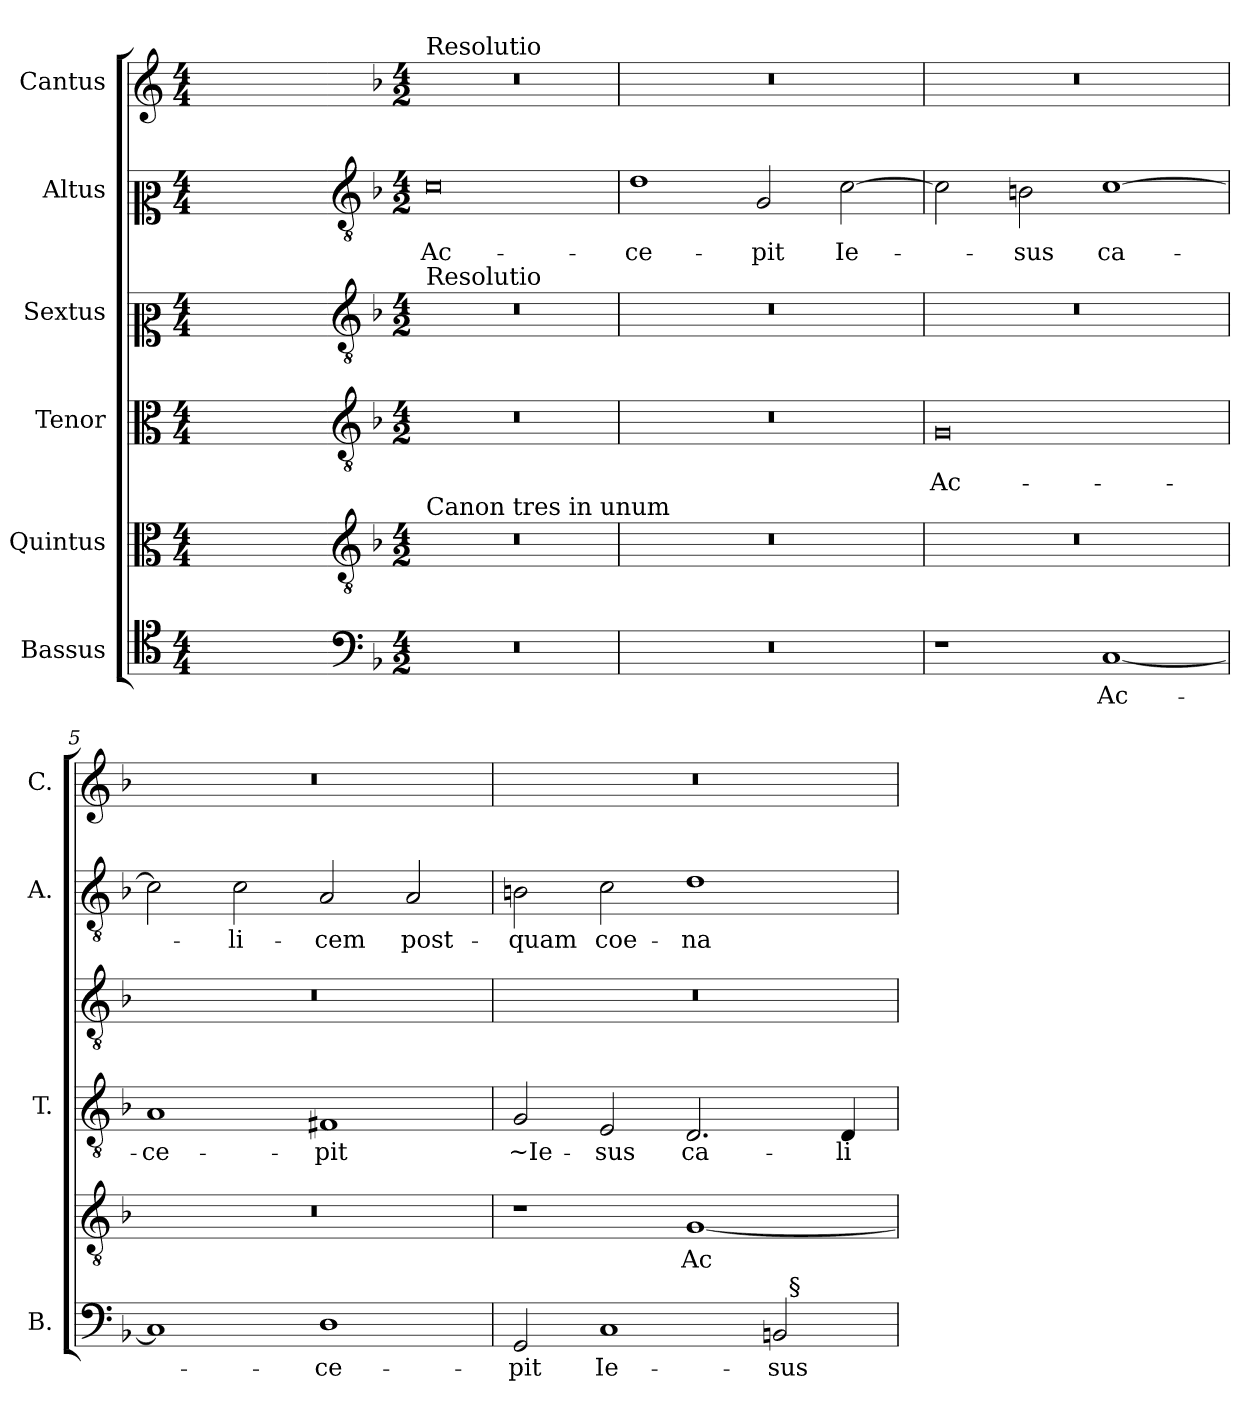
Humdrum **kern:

**kern	**text	**kern	**text	**kern	**text	**kern	**kern	**text	**kern
*part6	*part6	*part5	*part5	*part4	*part4	*part3	*part2	*part2	*part1
*staff6	*staff6	*staff5	*staff5	*staff4	*staff4	*staff3	*staff2	*staff2	*staff1
*I"Bassus	*	*I"Quintus	*	*I"Tenor	*	*I"Sextus	*I"Altus	*	*I"Cantus
*I'B.	*	*	*	*I'T.	*	*	*I'A.	*	*I'C.
*clefC4	*	*clefC3	*	*clefC3	*	*clefC2	*clefC2	*	*clefG2
*	*	*ITrd7c12	*	*ITrd7c12	*	*ITrd7c12	*ITrd7c12	*	*
*k[]	*	*k[]	*	*k[]	*	*k[]	*k[]	*	*k[]
*C:	*	*C:	*	*C:	*	*C:	*C:	*	*C:
*M4/4	*	*M4/4	*	*M4/4	*	*M4/4	*M4/4	*	*M4/4
=1	=1	=1	=1	=1	=1	=1	=1	=1	=1
1ryy	.	1ryy	.	1ryy	.	1ryy	1ryy	.	1ryy
=2-	=2-	=2-	=2-	=2-	=2-	=2-	=2-	=2-	=2-
*clefF4	*	*clefGv2	*	*clefGv2	*	*clefGv2	*clefGv2	*	*
*k[b-]	*	*k[b-]	*	*k[b-]	*	*k[b-]	*k[b-]	*	*k[b-]
*F:	*	*F:	*	*F:	*	*F:	*F:	*	*F:
*M4/2	*	*M4/2	*	*M4/2	*	*M4/2	*M4/2	*	*M4/2
!	!	!	!	!	!	!	!	!	!LO:TX:a:t=Resolutio
!	!	!	!	!	!	!LO:TX:a:t=Resolutio	!	!	!
!	!	!LO:TX:a:t=Canon tres in unum	!	!	!	!	!	!	!
!LO:N:vis=1	!	!LO:N:vis=1	!	!LO:N:vis=1	!	!LO:N:vis=1	!	!LO:LY:b	!LO:N:vis=1
0r	.	0r	.	0r	.	0r	0C	Ac-	0r
=3	=3	=3	=3	=3	=3	=3	=3	=3	=3
!LO:N:vis=1	!	!LO:N:vis=1	!	!LO:N:vis=1	!	!LO:N:vis=1	!	!LO:LY:b	!LO:N:vis=1
0r	.	0r	.	0r	.	0r	1D	-ce-	0r
!	!	!	!	!	!	!	!	!LO:LY:b	!
.	.	.	.	.	.	.	2GG/	-pit	.
!	!	!	!	!	!	!	!	!LO:LY:b	!
.	.	.	.	.	.	.	[>2C\	Ie-	.
=4	=4	=4	=4	=4	=4	=4	=4	=4	=4
!	!	!LO:N:vis=1	!	!	!LO:LY:b	!LO:N:vis=1	!	!	!LO:N:vis=1
1r	.	0r	.	0GG	Ac-	0r	2C\]	.	0r
!	!	!	!	!	!	!	!	!LO:LY:b	!
.	.	.	.	.	.	.	2BBn\	-sus	.
!	!LO:LY:b	!	!	!	!	!	!	!LO:LY:b	!
[<1C	Ac-	.	.	.	.	.	[>1C	ca-	.
=5	=5	=5	=5	=5	=5	=5	=5	=5	=5
!	!	!LO:N:vis=1	!	!	!LO:LY:b	!LO:N:vis=1	!	!	!LO:N:vis=1
1C]	.	0r	.	1AA	-ce-	0r	2C\]	.	0r
!	!	!	!	!	!	!	!	!LO:LY:b	!
.	.	.	.	.	.	.	2C\	-li-	.
!	!LO:LY:b	!	!	!	!LO:LY:b	!	!	!LO:LY:b	!
1D	-ce-	.	.	1FF#X	-pit	.	2AA/	-cem	.
!	!	!	!	!	!	!	!	!LO:LY:b	!
.	.	.	.	.	.	.	2AA/	post-	.
=6	=6	=6	=6	=6	=6	=6	=6	=6	=6
!	!LO:LY:b	!	!	!	!LO:LY:b	!LO:N:vis=1	!	!LO:LY:b	!LO:N:vis=1
*^	*	*	*	*	*	*	*	*	*
2GG/	1ryy	-pit	1r	.	2GG/	~Ie-	0r	2BBn\	-quam	0r
!	!	!LO:LY:b	!	!	!	!LO:LY:b	!	!	!LO:LY:b	!
1C	.	Ie-	.	.	2EE/	-sus	.	2C\	coe-	.
!	!	!	!	!LO:LY:b	!	!LO:LY:b	!	!	!LO:LY:b	!
.	2ryy	.	[<1GG	Ac-	2.DD/	ca-	.	1D	-na-	.
!	!	!LO:LY:b	!	!	!	!	!	!	!	!
2BBn/	32ryy	-sus	.	.	.	.	.	.	.	.
!	!LO:TX:a:t=§	!	!	!	!	!	!	!	!	!
.	4...ryy	.	.	.	.	.	.	.	.	.
!	!	!	!	!	!	!LO:LY:b	!	!	!	!
.	.	.	.	.	4DD/	-li-	.	.	.	.
*v	*v	*	*	*	*	*	*	*	*	*
=	=	=	=	=	=	=	=	=	=
*-	*-	*-	*-	*-	*-	*-	*-	*-	*-
